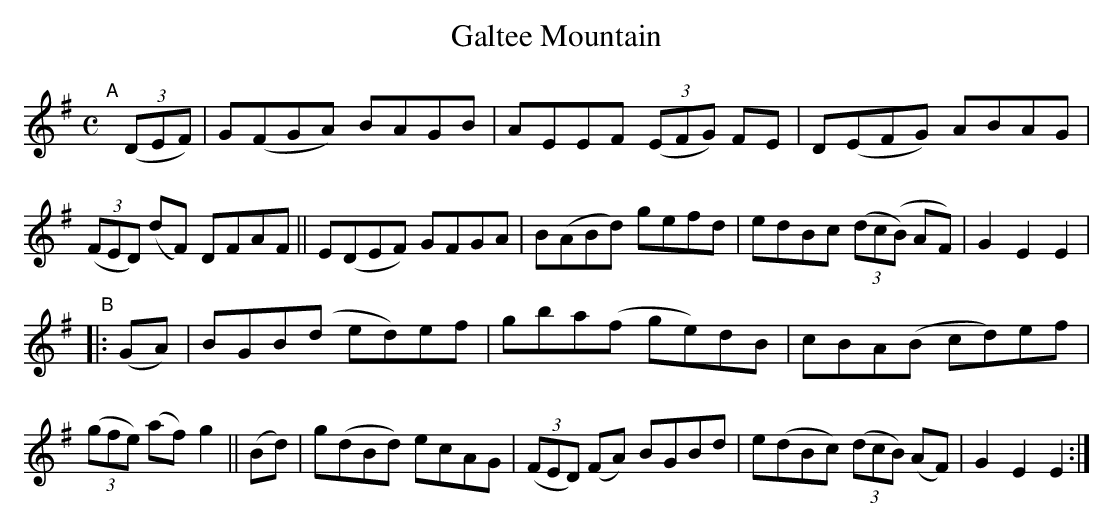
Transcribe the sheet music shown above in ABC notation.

X:1
T: Galtee Mountain
M: C
L: 1/8
K: Em	% and/or G
"^A"[|] (3(DEF) \
|  G(FGA) BAGB | AEEF (3(EFG) FE | D(EFG) ABAG | (3(FED) (dF) DFAF \
|| E(DEF) GFGA | B(ABd) gefd | edBc (3(dc(B) AF) | G2E2E2 |
"^B"\
|: (GA) | BGB(d ed)ef | gba(f ge)dB | cBA(B cd)ef | (3(gfe) (af) g2 \
|| (Bd) | g(dBd) ecAG | (3(FED) (FA) BGBd | e(dBc) (3(dcB) (AF) | G2E2E2 :|
